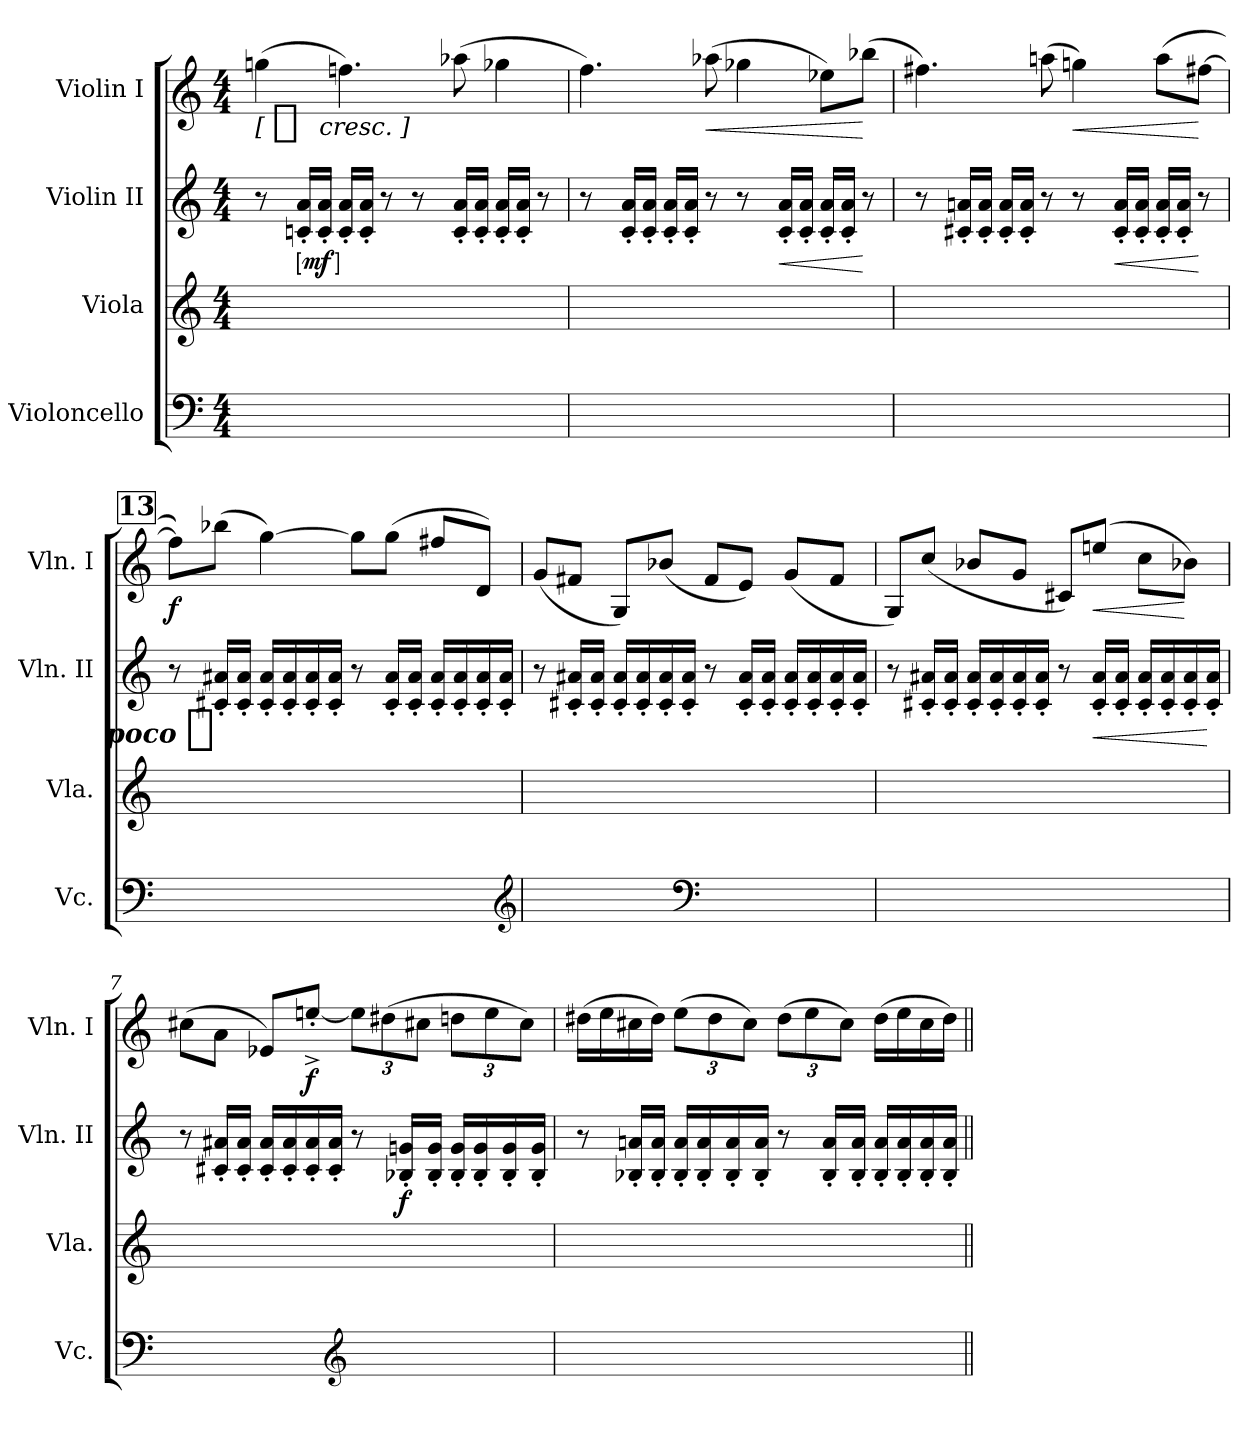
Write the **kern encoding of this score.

**kern	**kern	**kern	**dynam	**kern	**dynam
*part4	*part3	*part2	*part2	*part1	*part1
*staff4	*staff3	*staff2	*staff2	*staff1	*staff1
*I"Violoncello	*I"Viola	*I"Violin II	*	*I"Violin I	*
*I'Vc.	*I'Vla.	*I'Vln. II	*	*I'Vln. I	*
*clefF4	*clefG2	*clefG2	*	*clefG2	*
*k[]	*k[]	*k[]	*	*k[]	*
*C:	*C:	*C:	*	*C:	*
*M4/4	*M4/4	*M4/4	*	*M4/4	*
=1	=1	=1	=1	=1	=1
!	!	!	!	!	!LO:DY:t=[ %s cresc. ]
16ryy	4ryy	8r	.	(4ggn	f
16ryy	.	.	.	.	.
!	!	!	!LO:DY:ed=brack	!	!
16ryy	.	16cn' 16a'LL	mf	.	.
16ryy	.	16c' 16a'JJ	.	.	.
4ryy	8ryy	16c' 16a'LL	.	4.ffn)	.
.	.	16c' 16a'JJ	.	.	.
.	8ryy	8r	.	.	.
16ryy	8ryy	8r	.	.	.
16ryy	.	.	.	.	.
16ryy	8ryy	16c' 16a'LL	.	(8aa-X	.
16ryy	.	16c' 16a'JJ	.	.	.
4ryy	8ryy	16c' 16a'LL	.	4gg-X	.
.	.	16c' 16a'JJ	.	.	.
.	8ryy	8r	.	.	.
=2	=2	=2	=2	=2	=2
16ryy	8ryy	8r	.	4.ff)	.
16ryy	.	.	.	.	.
16ryy	8ryy	16c' 16a'LL	.	.	.
16ryy	.	16c' 16a'JJ	.	.	.
4ryy	8ryy	16c' 16a'LL	.	.	.
.	.	16c' 16a'JJ	.	.	.
!	!	!	!	!	!LO:HP:b
.	8ryy	8r	.	(8aa-X	<
16ryy	4ryy	8r	.	4gg-X	.
16ryy	.	.	.	.	.
!	!	!	!LO:HP:b	!	!
16ryy	.	16c' 16a'LL	<	.	.
16ryy	.	16c' 16a'JJ	.	.	.
4ryy	8ryy	16c' 16a'LL	.	8ee-XL)	.
.	.	16c' 16a'JJ	.	.	.
.	8ryy	8r	[	(8bb-XJ	[
=3	=3	=3	=3	=3	=3
16ryy	8ryy	8r	.	4.ff#X)	.
16ryy	.	.	.	.	.
16ryy	8ryy	16c#X' 16an'LL	.	.	.
16ryy	.	16c#' 16a'JJ	.	.	.
4ryy	8ryy	16c#' 16a'LL	.	.	.
.	.	16c#' 16a'JJ	.	.	.
.	8ryy	8r	.	(8aan	.
!	!	!	!	!	!LO:HP:b
16ryy	8ryy	8r	.	4ggn)	<
16ryy	.	.	.	.	.
!	!	!	!LO:HP:b	!	!
16ryy	8ryy	16c#' 16a'LL	<	.	.
16ryy	.	16c#' 16a'JJ	.	.	.
4ryy	8ryy	16c#' 16a'LL	.	(8aaL	.
.	.	16c#' 16a'JJ	.	.	.
.	8ryy	8r	[	[8ff#XJ	[
!!LO:REH:place=s1:t=13
=4	=4	=4	=4	=4	=4
16ryy	8ryy	8r	.	8ff#L])	f
16ryy	.	.	.	.	.
!	!	!	!LO:DY:rj:t=poco %s	!	!
16ryy	8ryy	16c#X' 16a#X'LL	f	(8bb-XJ	.
16ryy	.	16c#' 16a#'JJ	.	.	.
8ryy	8ryy	16c#' 16a#'LL	.	[4gg)	.
.	.	16c#' 16a#'	.	.	.
8ryy	8ryy	16c#' 16a#'	.	.	.
.	.	16c#' 16a#'JJ	.	.	.
8ryy	2ryy	8r	.	8ggL]	.
8ryy	.	16c#' 16a#'LL	.	(8ggJ	.
.	.	16c#' 16a#'JJ	.	.	.
8ryy	.	16c#' 16a#'LL	.	8ff#XL	.
.	.	16c#' 16a#'	.	.	.
8ryy	.	16c#' 16a#'	.	8dJ)	.
.	.	16c#' 16a#'JJ	.	.	.
*clefG2	*	*	*	*	*
=5	=5	=5	=5	=5	=5
8ryy	8ryy	8r	.	(8gL	.
8ryy	8ryy	16c#X' 16a#X'LL	.	8f#XJ	.
.	.	16c#' 16a#'JJ	.	.	.
4ryy	8ryy	16c#' 16a#'LL	.	8GL)	.
.	.	16c#' 16a#'	.	.	.
.	8ryy	16c#' 16a#'	.	(8b-XJ	.
.	.	16c#' 16a#'JJ	.	.	.
*clefF4	*	*	*	*	*
8ryy	8ryy	8r	.	8f#L	.
8ryy	8ryy	16c#' 16a#'LL	.	8eJ)	.
.	.	16c#' 16a#'JJ	.	.	.
4ryy	8ryy	16c#' 16a#'LL	.	(8gL	.
.	.	16c#' 16a#'	.	.	.
.	8ryy	16c#' 16a#'	.	8f#J	.
.	.	16c#' 16a#'JJ	.	.	.
=6	=6	=6	=6	=6	=6
8ryy	8ryy	8r	.	8GL)	.
8ryy	8ryy	16c#X' 16a#X'LL	.	(8ccJ	.
.	.	16c#' 16a#'JJ	.	.	.
4ryy	8ryy	16c#' 16a#'LL	.	8b-XL	.
.	.	16c#' 16a#'	.	.	.
.	8ryy	16c#' 16a#'	.	8gJ	.
.	.	16c#' 16a#'JJ	.	.	.
4ryy	4ryy	8r	.	8c#XL)	.
!	!	!	!LO:HP:b	!	!LO:HP:b
.	.	16c#' 16a#'LL	<	(8eenJ	<
.	.	16c#' 16a#'JJ	.	.	.
8ryy	8ryy	16c#' 16a#'LL	.	8ccL	.
.	.	16c#' 16a#'	.	.	.
8ryy	8ryy	16c#' 16a#'	.	8b-XJ)	[
.	.	16c#' 16a#'JJ	[	.	.
=7	=7	=7	=7	=7	=7
4ryy	8ryy	8r	.	(8cc#XL	.
.	8ryy	16c#X' 16a#X'LL	.	8aJ	.
.	.	16c#' 16a#'JJ	.	.	.
4ryy	4ryy	16c#' 16a#'LL	.	8e-XL)	.
.	.	16c#' 16a#'	.	.	.
.	.	16c#' 16a#'	.	[8een'^J	f
.	.	16c#' 16a#'JJ	.	.	.
*clefG2	*	*	*	*	*
8ryy	8ryy	8r	.	12eeL]	.
.	.	.	.	(12dd#X	.
8ryy	8ryy	16B-X' 16gn'LL	f	.	.
.	.	.	.	12cc#XJ	.
.	.	16B-' 16g'JJ	.	.	.
8ryy	8ryy	16B-' 16g'LL	.	12ddnL	.
.	.	16B-' 16g'	.	.	.
.	.	.	.	12ee	.
8ryy	8ryy	16B-' 16g'	.	.	.
.	.	.	.	12cc#J)	.
.	.	16B-' 16g'JJ	.	.	.
=8	=8	=8	=8	=8	=8
8ryy	8ryy	8r	.	(16dd#XLL	.
.	.	.	.	16ee	.
8ryy	8ryy	16B-X' 16an'LL	.	16cc#X	.
.	.	16B-' 16a'JJ	.	16dd#JJ)	.
8ryy	8ryy	16B-' 16a'LL	.	(12eeL	.
.	.	16B-' 16a'	.	.	.
.	.	.	.	12dd#	.
8ryy	8ryy	16B-' 16a'	.	.	.
.	.	.	.	12cc#J)	.
.	.	16B-' 16a'JJ	.	.	.
8ryy	4ryy	8r	.	(12dd#L	.
.	.	.	.	12ee	.
8ryy	.	16B-' 16a'LL	.	.	.
.	.	.	.	12cc#J)	.
.	.	16B-' 16a'JJ	.	.	.
4ryy	8ryy	16B-' 16a'LL	.	(16dd#LL	.
.	.	16B-' 16a'	.	16ee	.
.	8ryy	16B-' 16a'	.	16cc#	.
.	.	16B-' 16a'JJ	.	16dd#JJ)	.
=||	=||	=||	=||	=||	=||
*-	*-	*-	*-	*-	*-
